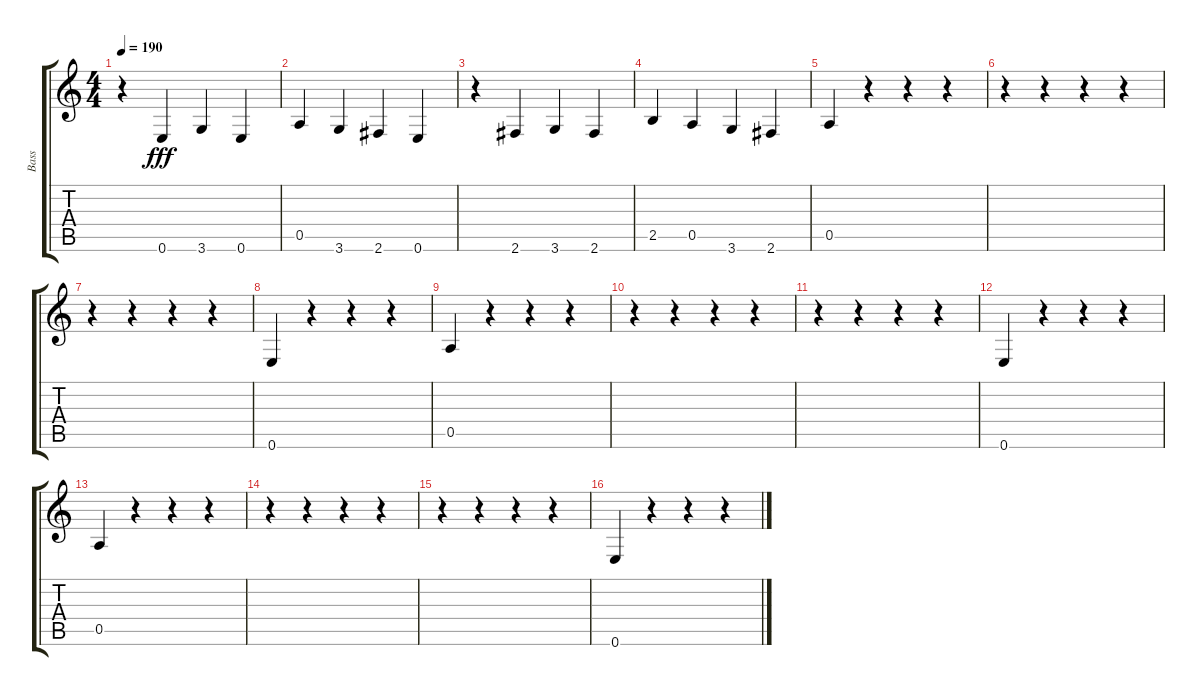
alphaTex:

\track ("Bass" "Bass") {instrument electricbassfinger}
\staff {score tabs}
\tuning (E4 B3 G3 D3 A2 E2) {hide}
\ts (4 4)
\tempo 190
\clef g2
\ks c
r.4{dy fff} 0.6.4 3.6.4 0.6.4 |
0.5.4 3.6.4 2.6.4 0.6.4 |
r.4 2.6.4 3.6.4 2.6.4 |
2.5.4 0.5.4 3.6.4 2.6.4 |
0.5.4 r.4 r.4 r.4 |
r.4 r.4 r.4 r.4 |
r.4 r.4 r.4 r.4 |
0.6.4 r.4 r.4 r.4 |
0.5.4 r.4 r.4 r.4 |
r.4 r.4 r.4 r.4 |
r.4 r.4 r.4 r.4 |
0.6.4 r.4 r.4 r.4 |
0.5.4 r.4 r.4 r.4 |
r.4 r.4 r.4 r.4 |
r.4 r.4 r.4 r.4 |
0.6.4 r.4 r.4 r.4
